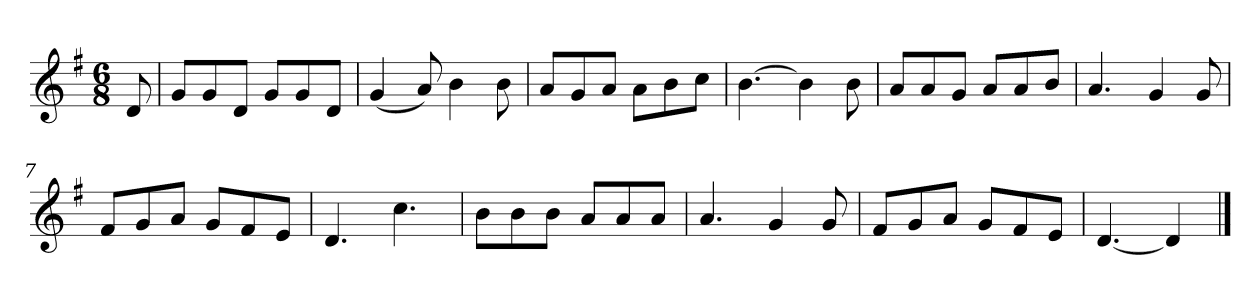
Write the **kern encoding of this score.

**kern
*part1
*staff1
*k[f#]
*M6/8
*MM120
=
8d
=1
8gL
8g
8dJ
8gL
8g
8dJ
=2
(4g
8a)
4b
8b
=3
8aL
8g
8aJ
8aL
8b
8ccJ
=4
[4.b
4b]
8b
=5
8aL
8a
8gJ
8aL
8a
8bJ
=6
4.a
4g
8g
=7
8f#L
8g
8aJ
8gL
8f#
8eJ
=8
4.d
4.cc
=9
8bL
8b
8bJ
8aL
8a
8aJ
=10
4.a
4g
8g
=11
8f#L
8g
8aJ
8gL
8f#
8eJ
=12
[4.d
4d]
==
*-
